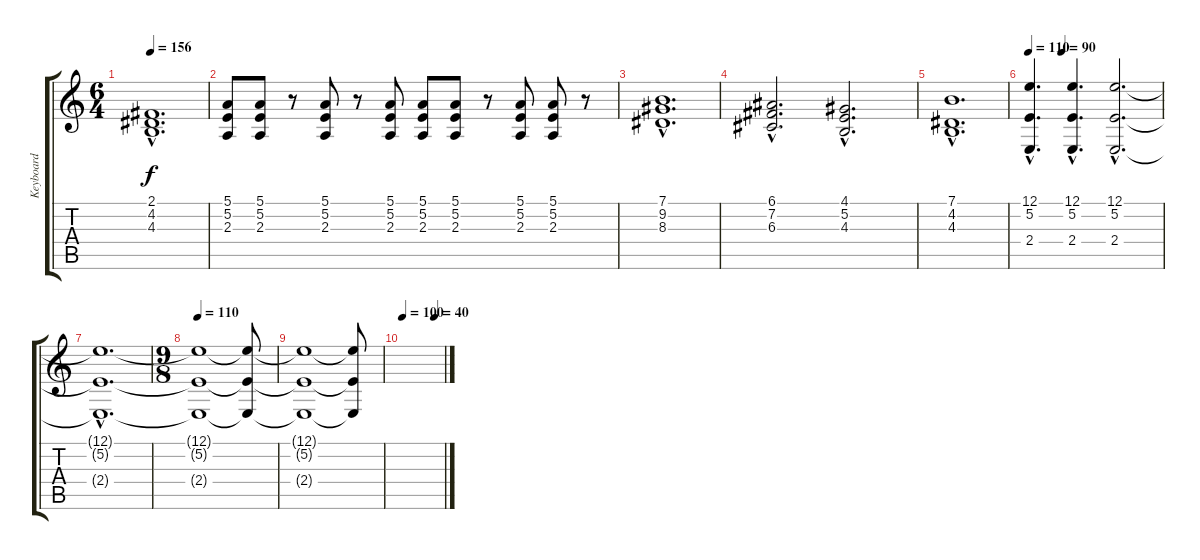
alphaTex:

\track ("Keyboard" "Keyboard") {instrument violin}
\staff {score tabs}
\tuning (E4 B3 G3 D3 A2 E2) {hide}
\ts (6 4)
\tempo 156
\clef g2
\ks c
(2.1{hac} 4.2{hac} 4.3{hac}).1{d dy f} |
(5.1 5.2 2.3).8 (5.1 5.2 2.3).8 r.8 (5.1 5.2 2.3).8 r.8 (5.1 5.2 2.3).8 (5.1 5.2 2.3).8 (5.1 5.2 2.3).8 r.8 (5.1 5.2 2.3).8 (5.1 5.2 2.3).8 r.8 |
(7.1{hac} 9.2{hac} 8.3{hac}).1{d} |
(6.1{hac} 7.2{hac} 6.3{hac}).2{d} (4.1{hac} 5.2{hac} 4.3{hac}).2{d} |
(7.1{hac} 4.2{hac} 4.3{hac}).1{d} |
\tempo 110
\tempo (90 0.25)
(12.1{hac} 5.2{hac} 2.4{hac}).4{d instrument acousticgrandpiano} (12.1{hac} 5.2{hac} 2.4{hac}).4{d} (12.1{hac} 5.2{hac} 2.4{hac}).2{d} |
(12.1{hac t} 5.2{hac t} 2.4{hac t}).1{d} |
\ts (9 8)
\tempo 110
(12.1{t} 5.2{t} 2.4{t}).1 (12.1{t} 5.2{t} 2.4{t}).8 |
(12.1{t} 5.2{t} 2.4{t}).1 (12.1{t} 5.2{t} 2.4{t}).8 |
\tempo 100
\tempo (40 0.7777777777777778)
